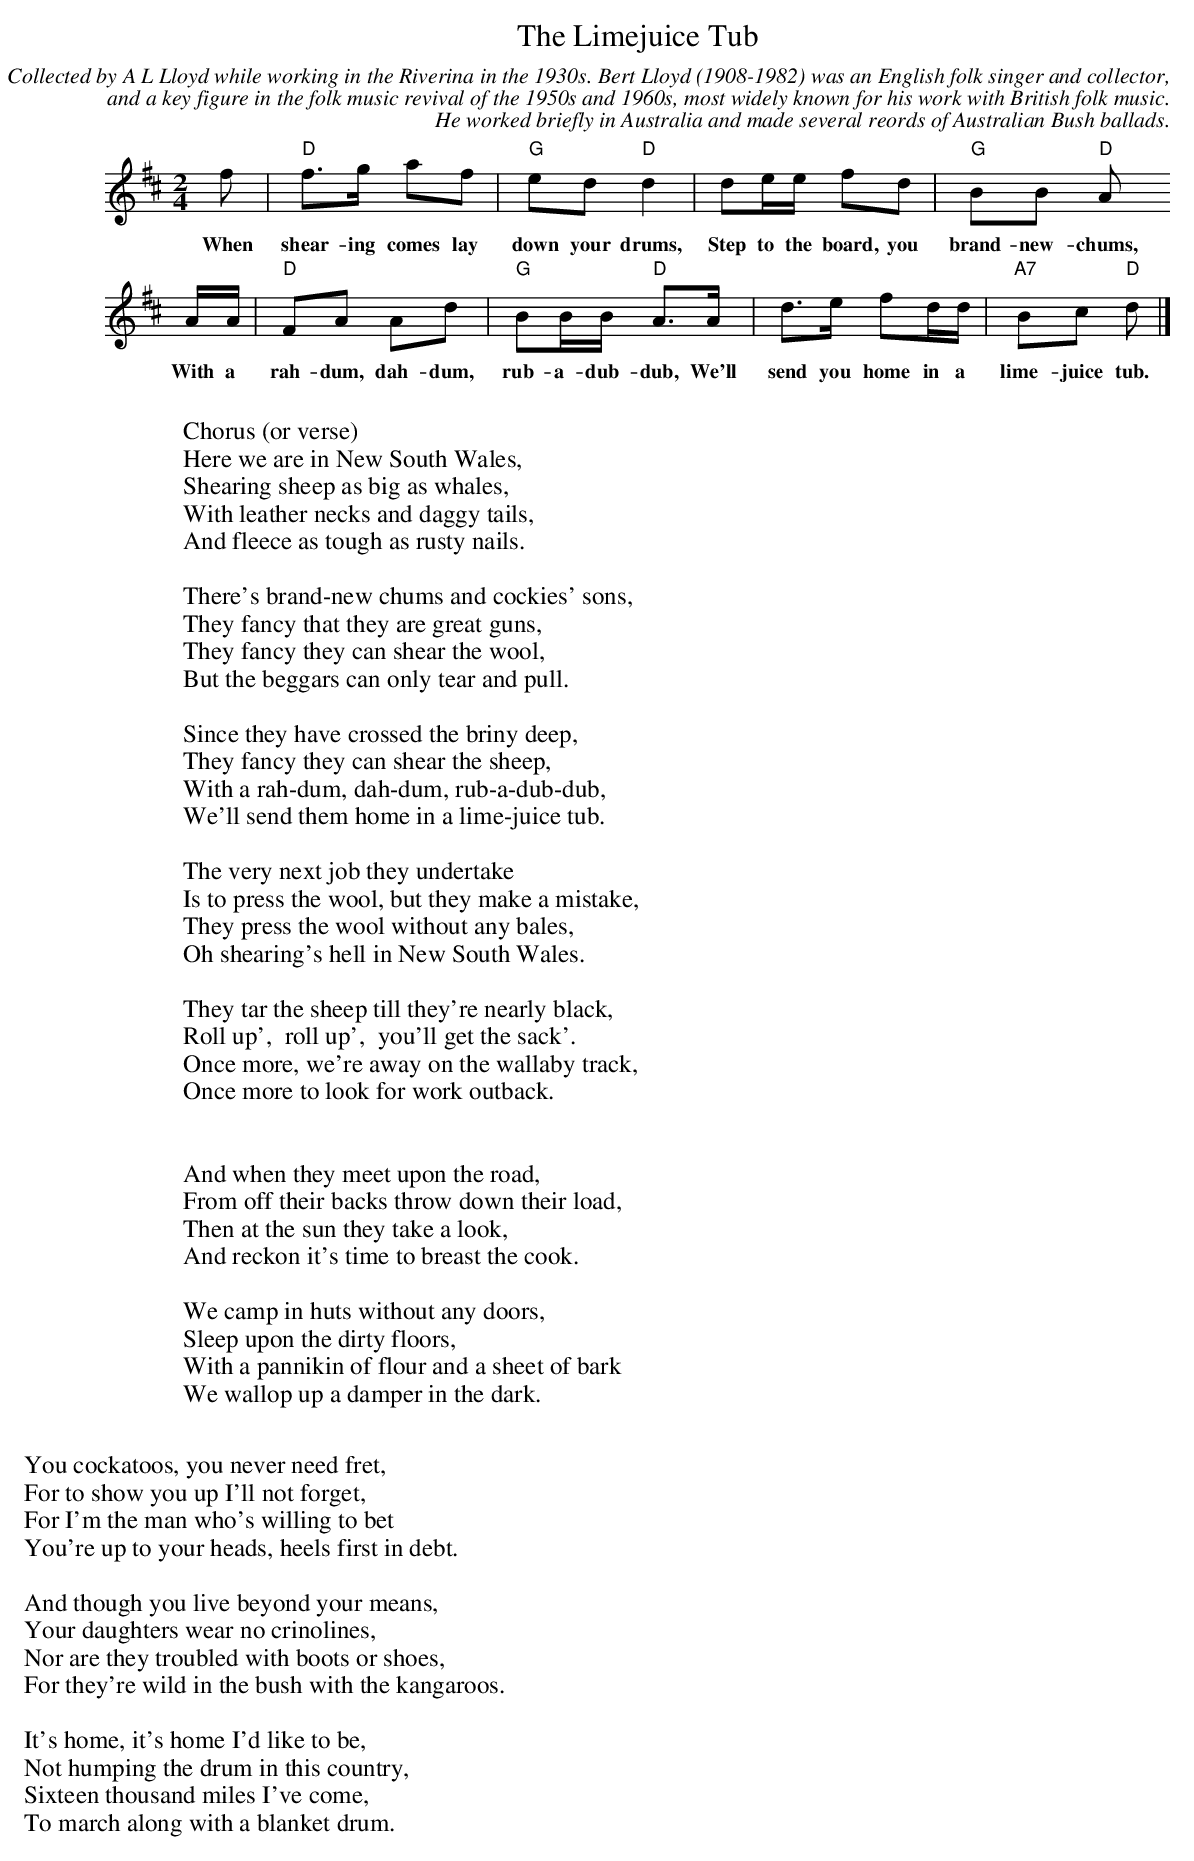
X:1
T:Limejuice Tub, The
C:Collected by A L Lloyd while working in the Riverina in the 1930s. Bert Lloyd (1908-1982) was an English folk singer and collector,
C:and a key figure in the folk music revival of the 1950s and 1960s, most widely known for his work with British folk music.
C:He worked briefly in Australia and made several reords of Australian Bush ballads.
M:2/4
L:1/8
K:Dmaj
f|"D"f>g af |"G"ed "D"d2|de/e/ fd |"G"BB "D"A
w:When shear-ing comes lay down your drums, Step to the board, you brand-new-chums,
A/A/|"D"FA Ad |"G"BB/B/ "D"A>A|d>e fd/d/ |"A7"Bc "D"d|]
w:With a rah-dum, dah-dum, rub-a-dub-dub, We'll send you home in a lime-juice tub.
W:
W:Chorus (or verse)
W:Here we are in New South Wales,
W:Shearing sheep as big as whales,
W:With leather necks and daggy tails,
W:And fleece as tough as rusty nails.
W:
W:There's brand-new chums and cockies' sons,
W:They fancy that they are great guns,
W:They fancy they can shear the wool,
W:But the beggars can only tear and pull.
W:
W:Since they have crossed the briny deep,
W:They fancy they can shear the sheep,
W:With a rah-dum, dah-dum, rub-a-dub-dub,
W:We'll send them home in a lime-juice tub.
W:
W:The very next job they undertake
W:Is to press the wool, but they make a mistake,
W:They press the wool without any bales,
W:Oh shearing's hell in New South Wales.
W:
W:They tar the sheep till they're nearly black,
W:Roll up',  roll up',  you'll get the sack'.
W:Once more, we're away on the wallaby track,
W:Once more to look for work outback.
W:
W:
W:And when they meet upon the road,
W:From off their backs throw down their load,
W:Then at the sun they take a look,
W:And reckon it's time to breast the cook.
W:
W:We camp in huts without any doors,
W:Sleep upon the dirty floors,
W:With a pannikin of flour and a sheet of bark
W:We wallop up a damper in the dark.
W:
W:You cockatoos, you never need fret,
W:For to show you up I'll not forget,
W:For I'm the man who's willing to bet
W:You're up to your heads, heels first in debt.
W:
W:And though you live beyond your means,
W:Your daughters wear no crinolines,
W:Nor are they troubled with boots or shoes,
W:For they're wild in the bush with the kangaroos.
W:
W:It's home, it's home I'd like to be,
W:Not humping the drum in this country,
W:Sixteen thousand miles I've come,
W:To march along with a blanket drum.
